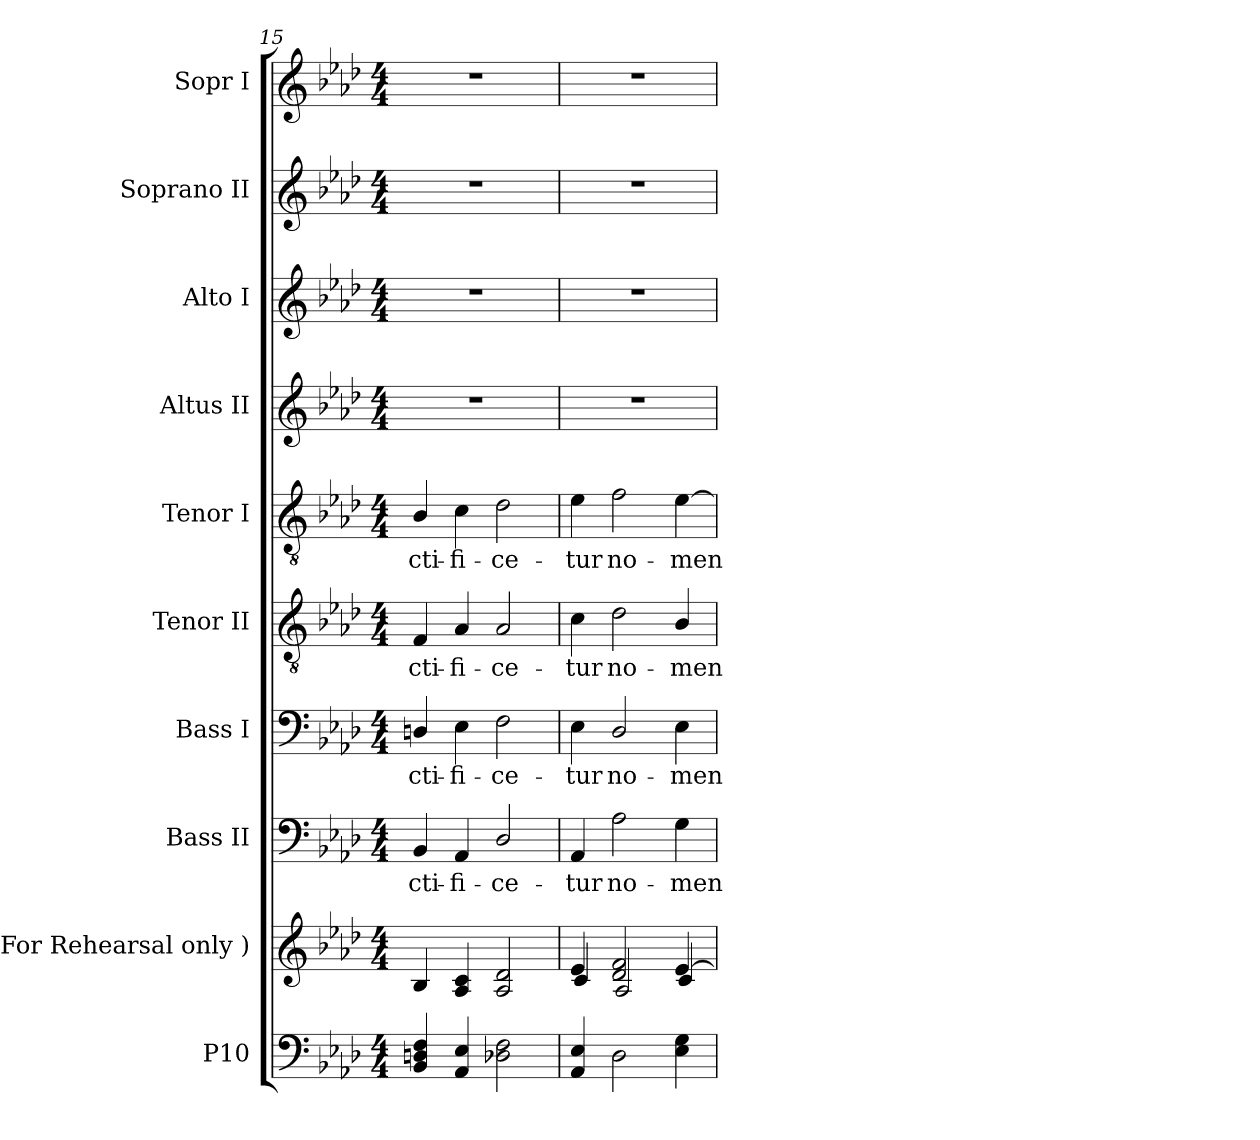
**kern	**kern	**kern	**text	**kern	**text	**kern	**text	**kern	**text	**kern	**kern	**kern	**kern
*part10	*part9	*part8	*part8	*part7	*part7	*part6	*part6	*part5	*part5	*part4	*part3	*part2	*part1
*staff10	*staff9	*staff8	*staff8	*staff7	*staff7	*staff6	*staff6	*staff5	*staff5	*staff4	*staff3	*staff2	*staff1
*I"P10	*I"( For Rehearsal  only )	*I"Bass II	*	*I"Bass I	*	*I"Tenor II	*	*I"Tenor I	*	*I"Altus II	*I"Alto I	*I"Soprano II	*I"Sopr I
*	*I'Reh.	*I'B-II	*	*I'B-I	*	*I'T-II	*	*I'T-I	*	*I'A-II	*I'A-I	*I'S-II	*I'S-I
*clefF4	*clefG2	*clefF4	*	*clefF4	*	*clefGv2	*	*clefGv2	*	*clefG2	*clefG2	*clefG2	*clefG2
*	*	*	*	*	*	*ITrd7c12	*	*ITrd7c12	*	*	*	*	*
*k[b-e-a-d-]	*k[b-e-a-d-]	*k[b-e-a-d-]	*	*k[b-e-a-d-]	*	*k[b-e-a-d-]	*	*k[b-e-a-d-]	*	*k[b-e-a-d-]	*k[b-e-a-d-]	*k[b-e-a-d-]	*k[b-e-a-d-]
*A-:	*A-:	*A-:	*	*A-:	*	*A-:	*	*A-:	*	*A-:	*A-:	*A-:	*A-:
*M4/4	*M4/4	*M4/4	*	*M4/4	*	*M4/4	*	*M4/4	*	*M4/4	*M4/4	*M4/4	*M4/4
=15	=15	=15	=15	=15	=15	=15	=15	=15	=15	=15	=15	=15	=15
!	!	!	!LO:LY:b:color=#000000	!	!	!	!	!	!	!	!	!	!
!	!	!	!	!	!LO:LY:b:color=#000000	!	!	!	!	!	!	!	!
!	!	!	!	!	!	!	!LO:LY:b:color=#000000	!	!	!	!	!	!
!	!	!	!	!	!	!	!	!	!LO:LY:b:color=#000000	!	!	!	!
4BB-i/ 4Dni 4Fi	4B-i/	4BB-i/	-cti-	4Dni/	-cti-	4FFi/	-cti-	4BB-i/	-cti-	1r	1r	1r	1r
!	!	!	!LO:LY:b:color=#000000	!	!	!	!	!	!	!	!	!	!
!	!	!	!	!	!LO:LY:b:color=#000000	!	!	!	!	!	!	!	!
!	!	!	!	!	!	!	!LO:LY:b:color=#000000	!	!	!	!	!	!
!	!	!	!	!	!	!	!	!	!LO:LY:b:color=#000000	!	!	!	!
4AA-i/ 4E-i	4A-i/ 4ci	4AA-i/	-fi-	4E-i\	-fi-	4AA-i/	-fi-	4Ci\	-fi-	.	.	.	.
!	!	!	!LO:LY:b:color=#000000	!	!	!	!	!	!	!	!	!	!
!	!	!	!	!	!LO:LY:b:color=#000000	!	!	!	!	!	!	!	!
!	!	!	!	!	!	!	!LO:LY:b:color=#000000	!	!	!	!	!	!
!	!	!	!	!	!	!	!	!	!LO:LY:b:color=#000000	!	!	!	!
2D-Xi\ 2Fi	2A-i/ 2d-i	2D-i/	-ce-	2Fi\	-ce-	2AA-i/	-ce-	2D-i\	-ce-	.	.	.	.
=16	=16	=16	=16	=16	=16	=16	=16	=16	=16	=16	=16	=16	=16
*	*^	*	*	*	*	*	*	*	*	*	*	*	*
!	!	!	!	!LO:LY:b:color=#000000	!	!	!	!	!	!	!	!	!	!
!	!	!	!	!	!	!LO:LY:b:color=#000000	!	!	!	!	!	!	!	!
!	!	!	!	!	!	!	!	!LO:LY:b:color=#000000	!	!	!	!	!	!
!	!	!	!	!	!	!	!	!	!	!LO:LY:b:color=#000000	!	!	!	!
4AA-i/ 4E-i	4e-i/	4ci/	4AA-i/	-tur	4E-i\	-tur	4Ci\	-tur	4E-i\	-tur	1r	1r	1r	1r
!	!	!	!	!LO:LY:b:color=#000000	!	!	!	!	!	!	!	!	!	!
!	!	!	!	!	!	!LO:LY:b:color=#000000	!	!	!	!	!	!	!	!
!	!	!	!	!	!	!	!	!LO:LY:b:color=#000000	!	!	!	!	!	!
!	!	!	!	!	!	!	!	!	!	!LO:LY:b:color=#000000	!	!	!	!
2D-i\	2d-i/ 2fi	2A-i/	2A-i\	no-	2D-i/	no-	2D-i\	no-	2Fi\	no-	.	.	.	.
!	!	!	!	!LO:LY:b:color=#000000	!	!	!	!	!	!	!	!	!	!
!	!	!	!	!	!	!LO:LY:b:color=#000000	!	!	!	!	!	!	!	!
!	!	!	!	!	!	!	!	!LO:LY:b:color=#000000	!	!	!	!	!	!
!	!	!	!	!	!	!	!	!	!	!LO:LY:b:color=#000000	!	!	!	!
4E-i\ 4Gi	[4e-i/	4ci/	4Gi\	-men	4E-i\	-men	4BB-i/	-men	[4E-i\	-men	.	.	.	.
*	*v	*v	*	*	*	*	*	*	*	*	*	*	*	*
=	=	=	=	=	=	=	=	=	=	=	=	=	=
*-	*-	*-	*-	*-	*-	*-	*-	*-	*-	*-	*-	*-	*-
